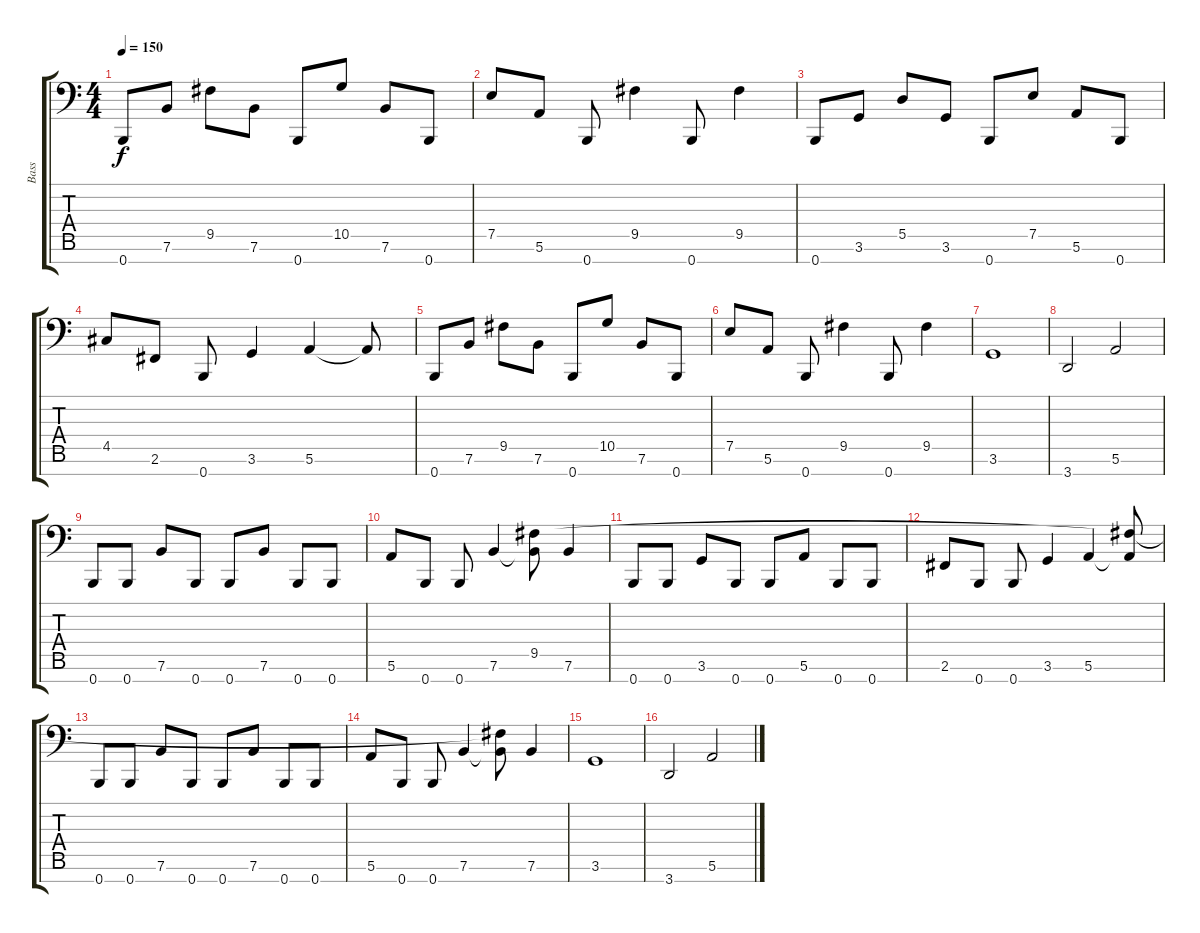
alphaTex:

\track ("Bass" "Bass") {instrument electricbasspick}
\staff {score tabs}
\tuning (E3 B2 G2 D2 A1 E1 B0) {hide}
\ts (4 4)
\tempo 150
\clef f4
\ks c
0.7.8{dy f} 7.6.8 9.5.8 7.6.8 0.7.8 10.5.8 7.6.8 0.7.8 |
7.5.8 5.6.8 0.7.8 9.5.4 0.7.8 9.5.4 |
0.7.8 3.6.8 5.5.8 3.6.8 0.7.8 7.5.8 5.6.8 0.7.8 |
4.5.8 2.6.8 0.7.8 3.6.4 5.6.4 5.6{t}.8 |
0.7.8 7.6.8 9.5.8 7.6.8 0.7.8 10.5.8 7.6.8 0.7.8 |
7.5.8 5.6.8 0.7.8 9.5.4 0.7.8 9.5.4 |
3.6.1 |
3.7.2 5.6.2 |
0.7.8 0.7.8 7.6.8 0.7.8 0.7.8 7.6.8 0.7.8 0.7.8 |
5.6.8 0.7.8 0.7.8 7.6.4 (9.5 7.6{t}).8 7.6.4 |
0.7.8 0.7.8 3.6.8 0.7.8 0.7.8 5.6.8 0.7.8 0.7.8 |
2.6.8 0.7.8 0.7.8 3.6.4 5.6.4 (9.5{t} 5.6{t}).8 |
0.7.8 0.7.8 7.6.8 0.7.8 0.7.8 7.6.8 0.7.8 0.7.8 |
5.6.8 0.7.8 0.7.8 7.6.4 (9.5{t} 7.6{t}).8 7.6.4 |
3.6.1 |
3.7.2 5.6.2
